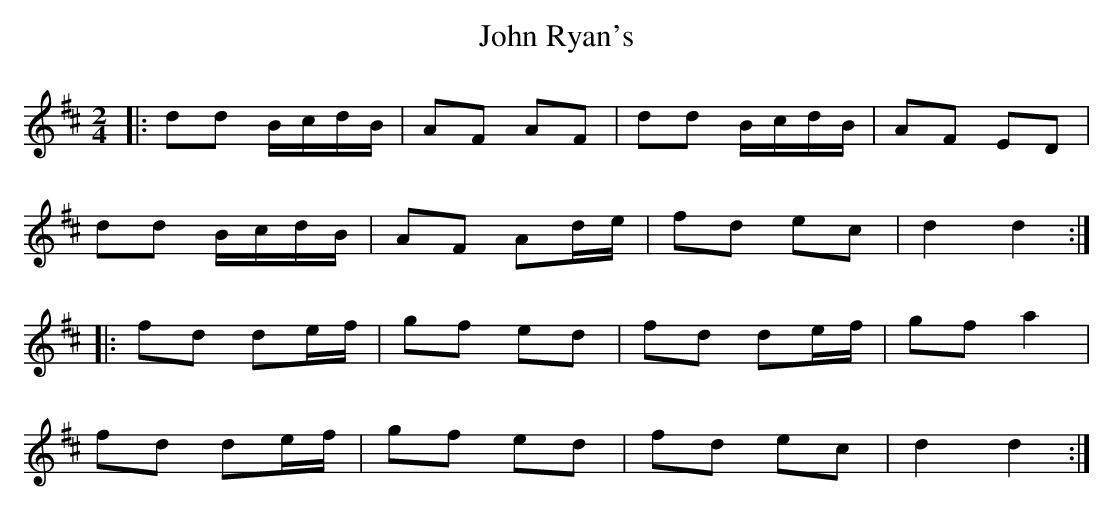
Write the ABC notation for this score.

X:1
T: John Ryan's
M: 2/4
L: 1/8
K: Dmaj
|: dd B/c/d/B/ | AF AF | dd B/c/d/B/ | AF ED |
dd B/c/d/B/ | AF Ad/e/ | fd ec | d2 d2 :|
|:fd de/f/ | gf ed | fd de/f/ | gf a2 |
fd de/f/ | gf ed | fd ec | d2 d2 :|
